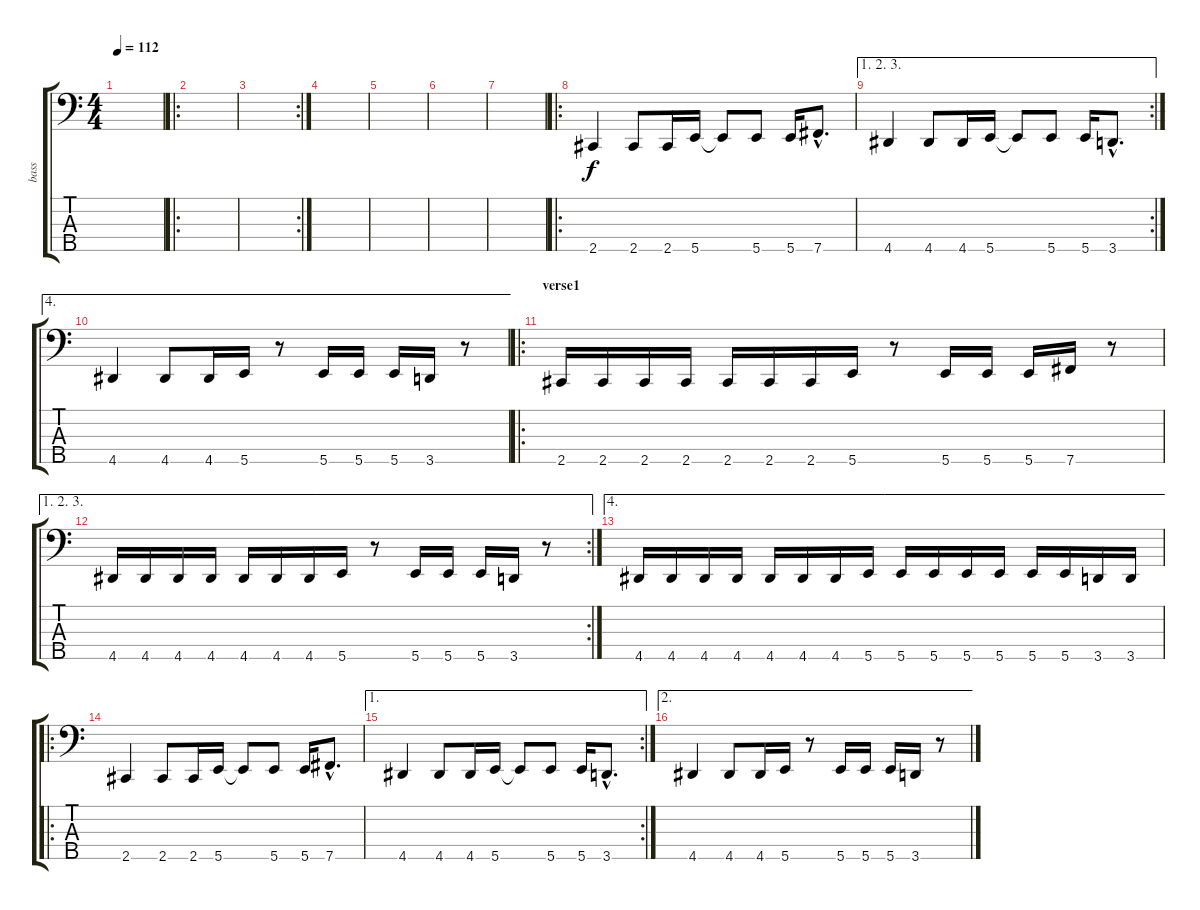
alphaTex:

\track ("bass" "bass") {instrument electricbassfinger}
\staff {score tabs}
\tuning (G2 D2 A1 E1 B0) {hide}
\ts (4 4)
\tempo 112
\clef f4
\ks c
|
\ro
|
\rc 2
|
|
|
|
|
\ro
2.5.4 2.5.8 2.5.16 5.5.16 5.5{t}.8 5.5.8 5.5.16 7.5{hac}.8{d} |
\ae (1 2 3)
\rc 2
4.5.4 4.5.8 4.5.16 5.5.16 5.5{t}.8 5.5.8 5.5.16 3.5{hac}.8{d} |
\ae 4
4.5.4 4.5.8 4.5.16 5.5.16 r.8 5.5.16 5.5.16 5.5.16 3.5.16 r.8 |
\ro
\section ("" "verse1")
2.5.16 2.5.16 2.5.16 2.5.16 2.5.16 2.5.16 2.5.16 5.5.16 r.8 5.5.16 5.5.16 5.5.16 7.5.16 r.8 |
\ae (1 2 3)
\rc 2
4.5.16 4.5.16 4.5.16 4.5.16 4.5.16 4.5.16 4.5.16 5.5.16 r.8 5.5.16 5.5.16 5.5.16 3.5.16 r.8 |
\ae 4
4.5.16 4.5.16 4.5.16 4.5.16 4.5.16 4.5.16 4.5.16 5.5.16 5.5.16 5.5.16 5.5.16 5.5.16 5.5.16 5.5.16 3.5.16 3.5.16 |
\ro
2.5.4 2.5.8 2.5.16 5.5.16 5.5{t}.8 5.5.8 5.5.16 7.5{hac}.8{d} |
\ae 1
\rc 2
4.5.4 4.5.8 4.5.16 5.5.16 5.5{t}.8 5.5.8 5.5.16 3.5{hac}.8{d} |
\ae 2
4.5.4 4.5.8 4.5.16 5.5.16 r.8 5.5.16 5.5.16 5.5.16 3.5.16 r.8
